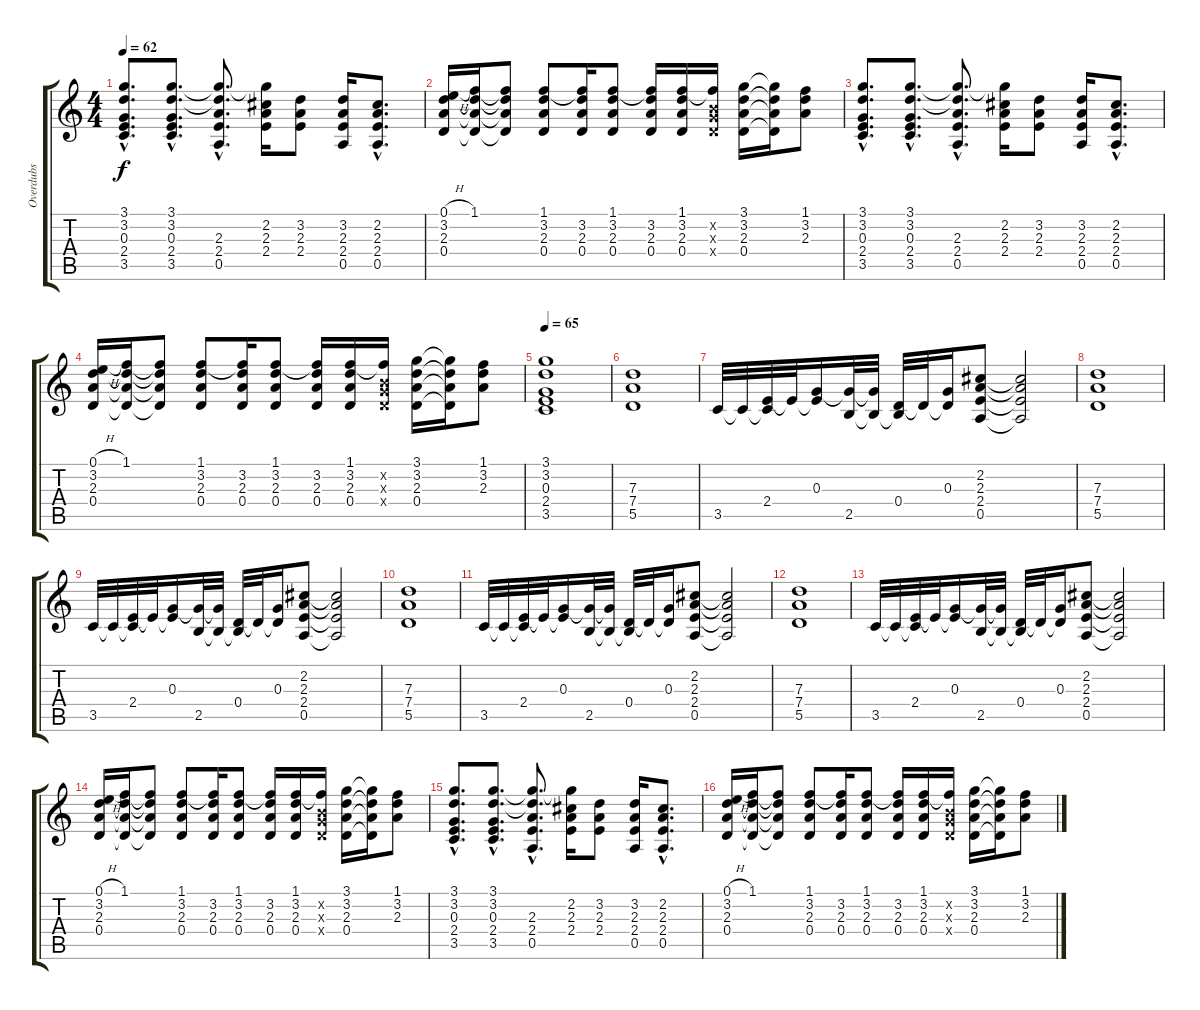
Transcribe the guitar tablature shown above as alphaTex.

\track ("Overdubs" "Overdubs") {instrument distortionguitar}
\staff {score tabs}
\tuning (E4 B3 G3 D3 A2 D2) {hide}
\ts (4 4)
\tempo 62
\clef g2
\ks c
(3.1{hac} 3.2{hac} 0.3{hac} 2.4{hac} 3.5{hac}).8{d dy f} (3.1{hac} 3.2{hac} 0.3{hac} 2.4{hac} 3.5{hac}).8{d} (3.1{hac t} 3.2{hac t} 2.3{hac} 2.4{hac} 0.5{hac}).8{d} (3.1{t} 2.2 2.3 2.4).16 (3.2 2.3 2.4).8 (3.2 2.3 2.4 0.5).16 (2.2{hac} 2.3{hac} 2.4{hac} 0.5{hac}).8{d} |
(0.1{h} 3.2 2.3 0.4).16 (1.1 3.2{t} 2.3{t} 0.4{t}).16 (1.1{t} 3.2{t} 2.3{t} 0.4{t}).8 (1.1 3.2 2.3 0.4).8 (1.1{t} 3.2 2.3 0.4).16 (1.1 3.2 2.3 0.4).8 (1.1{t} 3.2 2.3 0.4).16 (1.1 3.2 2.3 0.4).16 (1.1{t} 0.2{x} 0.3{x} 0.4{x}).16 (3.1 3.2 2.3 0.4).16 (3.1{t} 3.2{t} 2.3{t} 0.4{t}).16 (1.1 3.2 2.3).8 |
(3.1{hac} 3.2{hac} 0.3{hac} 2.4{hac} 3.5{hac}).8{d} (3.1{hac} 3.2{hac} 0.3{hac} 2.4{hac} 3.5{hac}).8{d} (3.1{hac t} 3.2{hac t} 2.3{hac} 2.4{hac} 0.5{hac}).8{d} (3.1{t} 2.2 2.3 2.4).16 (3.2 2.3 2.4).8 (3.2 2.3 2.4 0.5).16 (2.2{hac} 2.3{hac} 2.4{hac} 0.5{hac}).8{d} |
(0.1{h} 3.2 2.3 0.4).16 (1.1 3.2{t} 2.3{t} 0.4{t}).16 (1.1{t} 3.2{t} 2.3{t} 0.4{t}).8 (1.1 3.2 2.3 0.4).8 (1.1{t} 3.2 2.3 0.4).16 (1.1 3.2 2.3 0.4).8 (1.1{t} 3.2 2.3 0.4).16 (1.1 3.2 2.3 0.4).16 (1.1{t} 0.2{x} 0.3{x} 0.4{x}).16 (3.1 3.2 2.3 0.4).16 (3.1{t} 3.2{t} 2.3{t} 0.4{t}).16 (1.1 3.2 2.3).8 |
\tempo 65
(3.1 3.2 0.3 2.4 3.5).1 |
(7.3 7.4 5.5).1 |
3.5.32 3.5{t}.32 (2.4 3.5{t}).32 2.4{t}.32 (0.3 2.4{t}).16 (0.3{t} 2.5).32 (0.3{t} 2.5{t}).32 (0.4 2.5{t}).32 0.4{t}.32 (0.3 0.4{t}).16 (2.2 2.3 2.4 0.5).8 (2.2{t} 2.3{t} 2.4{t} 0.5{t}).2 |
(7.3 7.4 5.5).1 |
3.5.32 3.5{t}.32 (2.4 3.5{t}).32 2.4{t}.32 (0.3 2.4{t}).16 (0.3{t} 2.5).32 (0.3{t} 2.5{t}).32 (0.4 2.5{t}).32 0.4{t}.32 (0.3 0.4{t}).16 (2.2 2.3 2.4 0.5).8 (2.2{t} 2.3{t} 2.4{t} 0.5{t}).2 |
(7.3 7.4 5.5).1 |
3.5.32 3.5{t}.32 (2.4 3.5{t}).32 2.4{t}.32 (0.3 2.4{t}).16 (0.3{t} 2.5).32 (0.3{t} 2.5{t}).32 (0.4 2.5{t}).32 0.4{t}.32 (0.3 0.4{t}).16 (2.2 2.3 2.4 0.5).8 (2.2{t} 2.3{t} 2.4{t} 0.5{t}).2 |
(7.3 7.4 5.5).1 |
3.5.32 3.5{t}.32 (2.4 3.5{t}).32 2.4{t}.32 (0.3 2.4{t}).16 (0.3{t} 2.5).32 (0.3{t} 2.5{t}).32 (0.4 2.5{t}).32 0.4{t}.32 (0.3 0.4{t}).16 (2.2 2.3 2.4 0.5).8 (2.2{t} 2.3{t} 2.4{t} 0.5{t}).2 |
(0.1{h} 3.2 2.3 0.4).16 (1.1 3.2{t} 2.3{t} 0.4{t}).16 (1.1{t} 3.2{t} 2.3{t} 0.4{t}).8 (1.1 3.2 2.3 0.4).8 (1.1{t} 3.2 2.3 0.4).16 (1.1 3.2 2.3 0.4).8 (1.1{t} 3.2 2.3 0.4).16 (1.1 3.2 2.3 0.4).16 (1.1{t} 0.2{x} 0.3{x} 0.4{x}).16 (3.1 3.2 2.3 0.4).16 (3.1{t} 3.2{t} 2.3{t} 0.4{t}).16 (1.1 3.2 2.3).8 |
(3.1{hac} 3.2{hac} 0.3{hac} 2.4{hac} 3.5{hac}).8{d} (3.1{hac} 3.2{hac} 0.3{hac} 2.4{hac} 3.5{hac}).8{d} (3.1{hac t} 3.2{hac t} 2.3{hac} 2.4{hac} 0.5{hac}).8{d} (3.1{t} 2.2 2.3 2.4).16 (3.2 2.3 2.4).8 (3.2 2.3 2.4 0.5).16 (2.2{hac} 2.3{hac} 2.4{hac} 0.5{hac}).8{d} |
(0.1{h} 3.2 2.3 0.4).16 (1.1 3.2{t} 2.3{t} 0.4{t}).16 (1.1{t} 3.2{t} 2.3{t} 0.4{t}).8 (1.1 3.2 2.3 0.4).8 (1.1{t} 3.2 2.3 0.4).16 (1.1 3.2 2.3 0.4).8 (1.1{t} 3.2 2.3 0.4).16 (1.1 3.2 2.3 0.4).16 (1.1{t} 0.2{x} 0.3{x} 0.4{x}).16 (3.1 3.2 2.3 0.4).16 (3.1{t} 3.2{t} 2.3{t} 0.4{t}).16 (1.1 3.2 2.3).8
